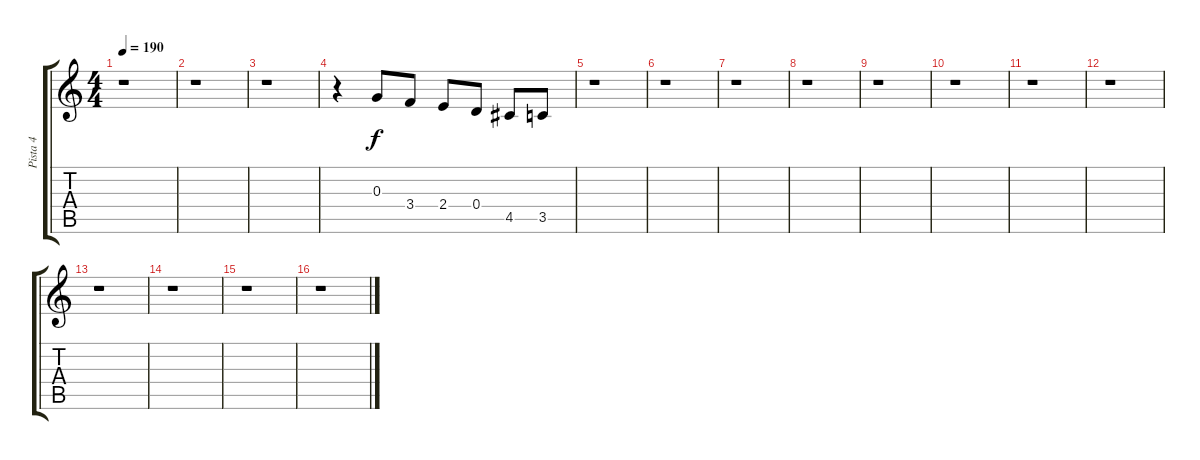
\track ("Pista 4" "Pista 4") {instrument distortionguitar}
\staff {score tabs}
\tuning (E4 B3 G3 D3 A2 E2) {hide}
\ts (4 4)
\tempo 190
\clef g2
\ks c
r.1{dy f} |
r.1 |
r.1 |
r.4 0.3.8 3.4.8 2.4.8 0.4.8 4.5.8 3.5.8 |
r.1 |
r.1 |
r.1 |
r.1 |
r.1 |
r.1 |
r.1 |
r.1 |
r.1 |
r.1 |
r.1 |
r.1
